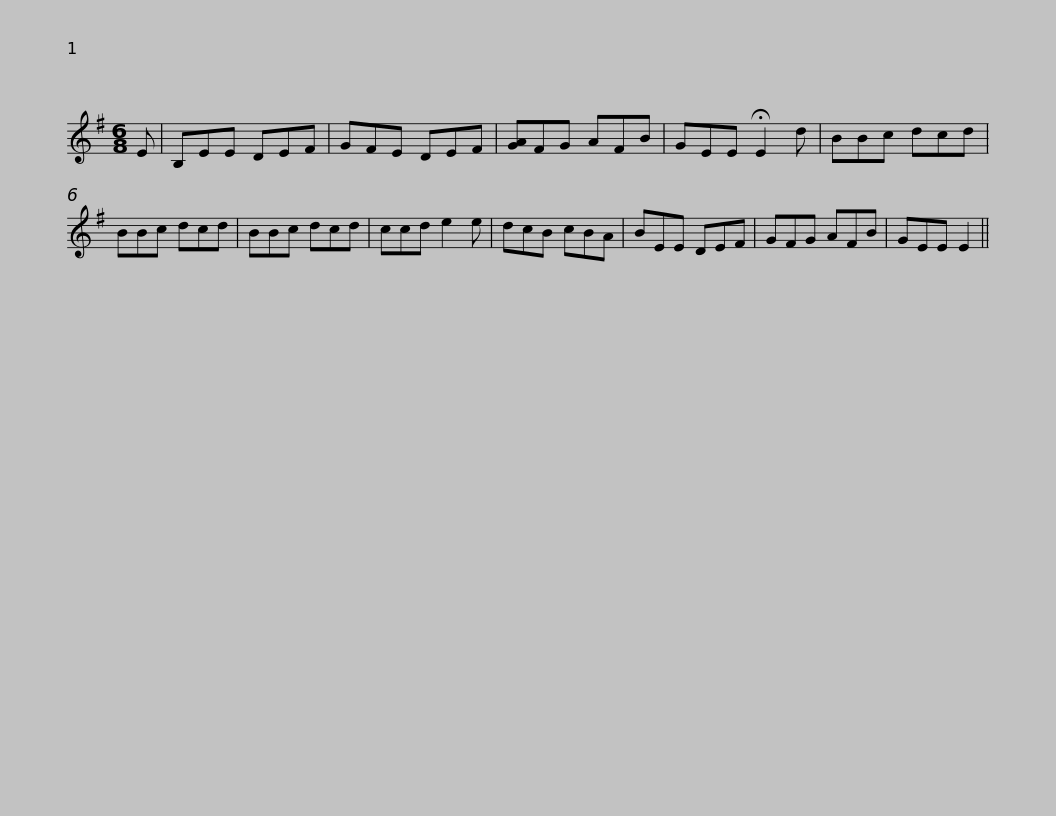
X:1
L:1/8
M:6/8
I:linebreak $
K:Emin
V:1 treble
V:1
 E | B,EE DEF | GFE DEF | [GA]FG AFB | GEE !fermata!E2 d | %5
 BBc dcd | BBc dcd | BBc dcd |$ ccd e2 e | dcB cBA | %10
 BEE DEF | GFG AFB | GEE E2 || %13
